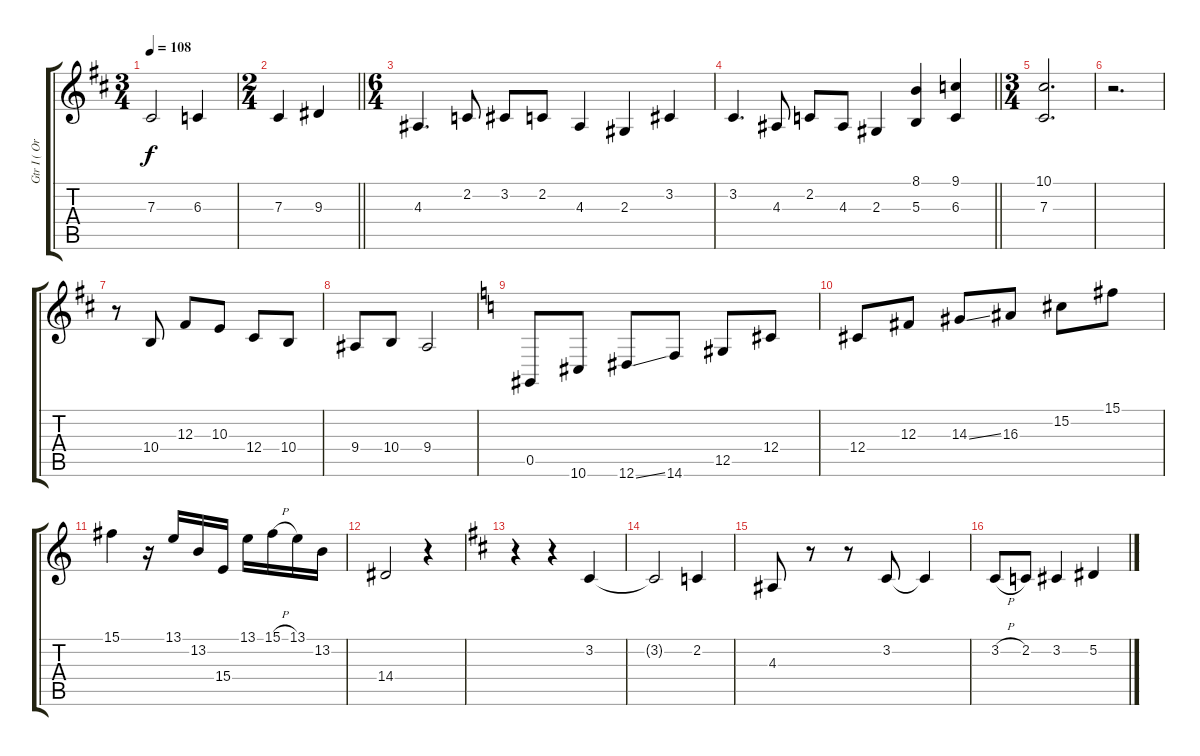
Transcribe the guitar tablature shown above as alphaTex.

\track ("Gtr I ( Orchestre )" "Gtr I ( Or") {instrument stringensemble1}
\staff {score tabs}
\tuning (Eb4 Bb3 Gb3 Db3 Ab2 Eb2) {hide}
\ts (3 4)
\tempo 108
\clef g2
\ks d
7.3.2{dy f} 6.3.4 |
\ts (2 4)
\barLineRight lightlight
7.3.4 9.3.4 |
\ts (6 4)
4.3.4{d} 2.2.8 3.2.8 2.2.8 4.3.4 2.3.4 3.2.4 |
\barLineRight lightlight
3.2.4{d} 4.3.8 2.2.8 4.3.8 2.3.4 (8.1 5.3).4 (9.1 6.3).4 |
\ts (3 4)
(10.1 7.3).2{d} |
r.2{d} |
r.8 10.4.8 12.3.8 10.3.8 12.4.8 10.4.8 |
9.4.8 10.4.8 9.4.2 |
\ks c
0.5.8 10.6.8 12.6{ss}.8 14.6.8 12.5.8 12.4.8 |
12.4.8 12.3.8 14.3{ss}.8 16.3.8 15.2.8 15.1.8 |
15.1.4 r.16 13.1.16 13.2.16 15.4.16 13.1.16 15.1{h}.16 13.1.16 13.2.16 |
14.4.2 r.4 |
\ks d
r.4 r.4 3.2.4 |
3.2{t}.2 2.2.4 |
4.3.8 r.8 r.8 3.2.8 3.2{t}.4 |
3.2{h}.8 2.2.8 3.2.4 5.2.4
